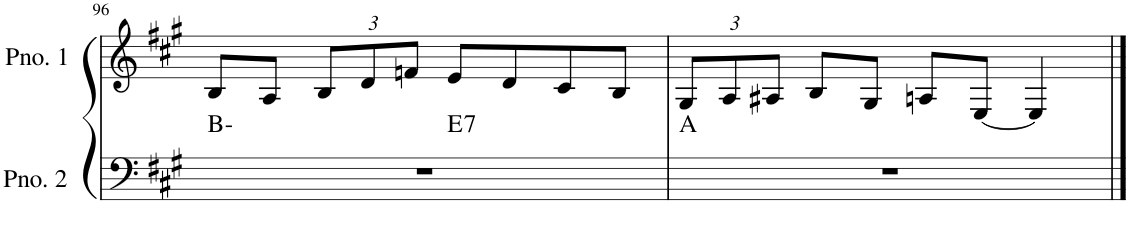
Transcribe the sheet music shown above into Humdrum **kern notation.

**kern	**harte	**kern
*part2	*part2	*part1
*staff2	*	*staff1
*I"ピアノ 2	*	*I"ピアノ 1
!!LO:PB:g=z
*clefF4	*	*clefG2
*k[f#c#g#]	*	*k[f#c#g#]
*M4/4	*	*M4/4
=96	=96	=96
*^	*	*
1r	2ryy	B:min	8B/L
.	.	.	8A/J
*	*	*	*Xbrackettup
.	.	.	12B/L
.	.	.	12d/
.	.	.	12fn/J
!	!	!LO:H:kt=7	!
.	2ryy	E:7	8e/L
.	.	.	8d/
.	.	.	8c#/
.	.	.	8B/J
*v	*v	*	*
=97	=97	=97
1r	A:maj	12G#/L
.	.	12A/
.	.	12A#X/J
.	.	8B/L
.	.	8G#/J
.	.	8An/L
.	.	[8E/J
.	.	4E/]
==	==	==
*-	*-	*-
